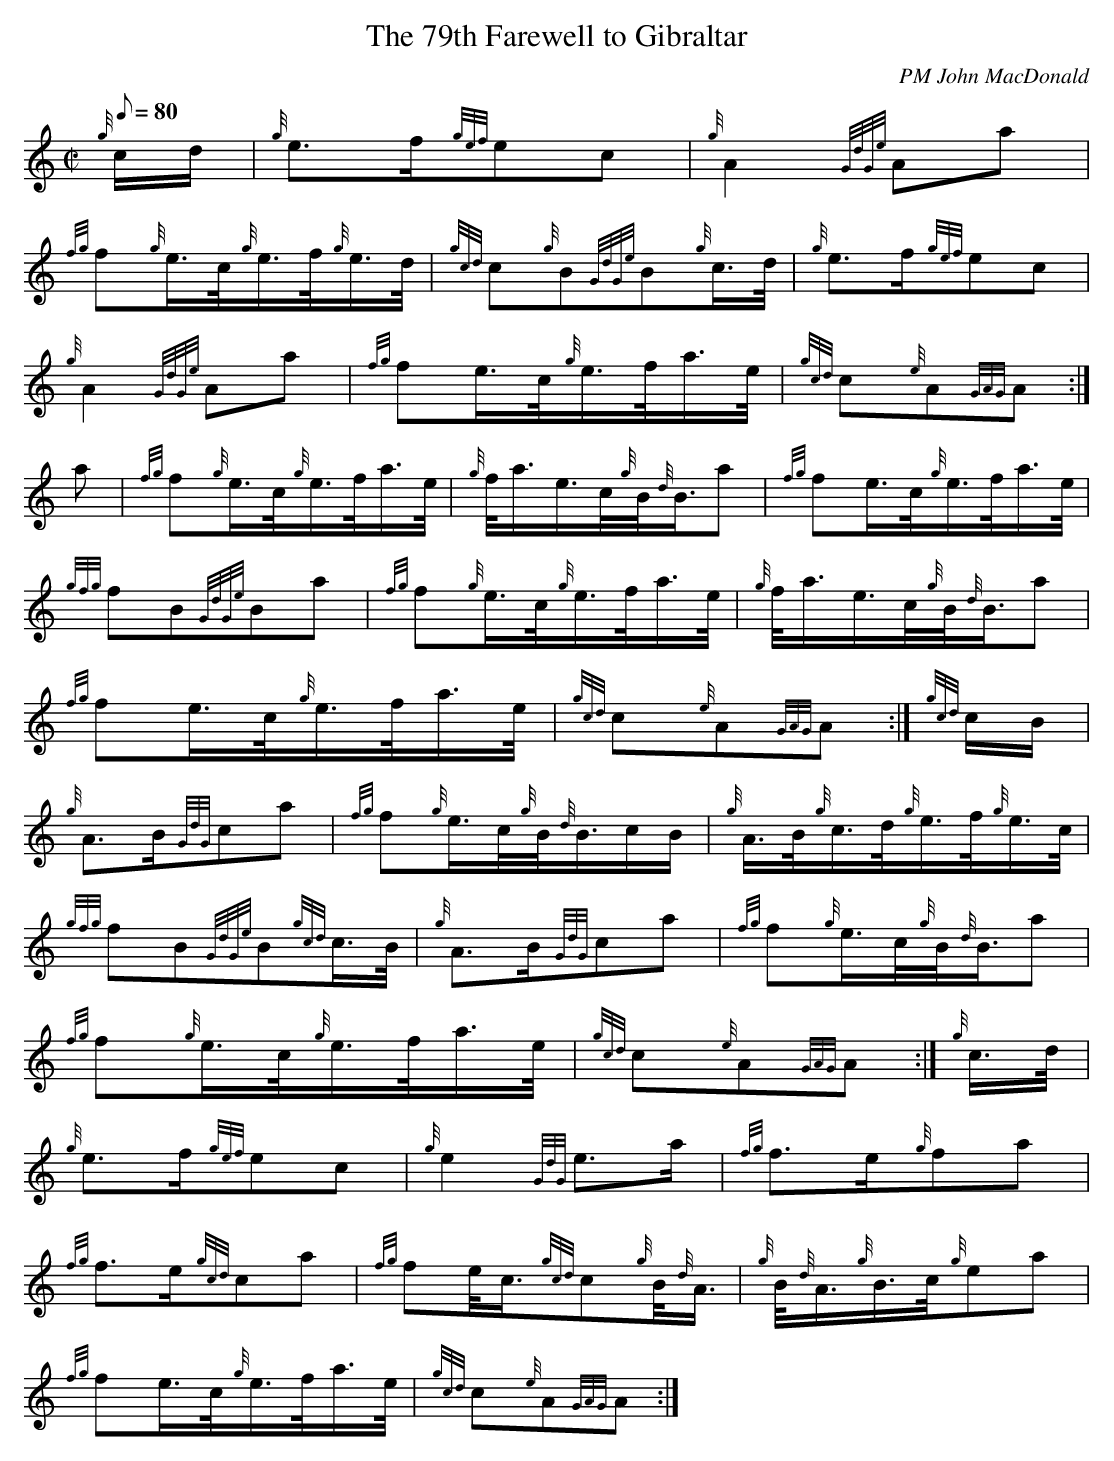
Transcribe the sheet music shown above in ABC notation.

X:1
T:The 79th Farewell to Gibraltar
M:C|
L:1/8
Q:80
C:PM John MacDonald
K:HP
{g}c/2d/2|
{g}e3/2f/2{gef}ec|
{g}A2{GdGe}Aa|  !
{fg}f{g}e3/4c/4{g}e3/4f/4{g}e3/4d/4|
{gcd}c{g}B{GdGe}B{g}c3/4d/4|
{g}e3/2f/2{gef}ec|  !
{g}A2{GdGe}Aa|
{fg}fe3/4c/4{g}e3/4f/4a3/4e/4|
{gcd}c{e}A{GAG}A:|  !
a|
{fg}f{g}e3/4c/4{g}e3/4f/4a3/4e/4|
{g}f/4a3/4e3/4c/4{g}B/4{d}B3/4a|
{fg}fe3/4c/4{g}e3/4f/4a3/4e/4|  !
{gfg}fB{GdGe}Ba|
{fg}f{g}e3/4c/4{g}e3/4f/4a3/4e/4|
{g}f/4a3/4e3/4c/4{g}B/4{d}B3/4a|  !
{fg}fe3/4c/4{g}e3/4f/4a3/4e/4|
{gcd}c{e}A{GAG}A:|
{gcd}c/2B/2|  !
{g}A3/2B/2{GdG}ca|
{fg}f{g}e3/4c/4{g}B/4{d}B3/4c/2B/2|
{g}A3/4B/4{g}c3/4d/4{g}e3/4f/4{g}e3/4c/4|  !
{gfg}fB{GdGe}B{gcd}c3/4B/4|
{g}A3/2B/2{GdG}ca|
{fg}f{g}e3/4c/4{g}B/4{d}B3/4a|  !
{fg}f{g}e3/4c/4{g}e3/4f/4a3/4e/4|
{gcd}c{e}A{GAG}A:|
{g}c3/4d/4|  !
{g}e3/2f/2{gef}ec|
{g}e2{GdG}e3/2a/2|
{fg}f3/2e/2{g}fa|  !
{fg}f3/2e/2{gcd}ca|
{fg}fe/4c3/4{gcd}c{g}B/4{d}A3/4|
{g}B/4{d}A3/4{g}B3/4c/4{g}ea|  !
{fg}fe3/4c/4{g}e3/4f/4a3/4e/4|
{gcd}c{e}A{GAG}A:|

